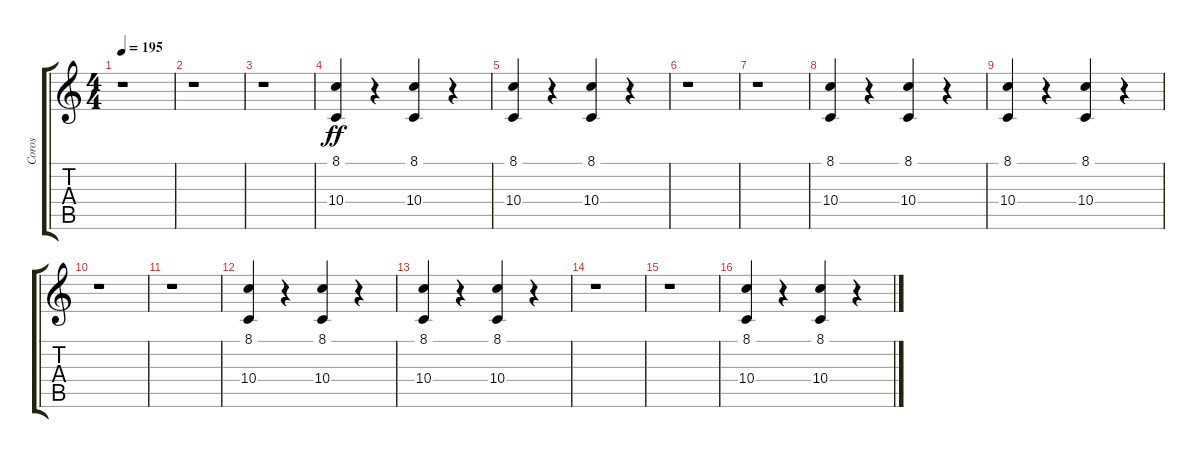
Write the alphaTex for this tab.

\track ("Coros" "Coros") {instrument orchestrahit}
\staff {score tabs}
\tuning (E4 B3 G3 D3 A2 E2) {hide}
\ts (4 4)
\tempo 195
\clef g2
\ks c
r.1{dy f} |
r.1 |
r.1 |
(8.1 10.4).4{dy ff} r.4 (8.1 10.4).4 r.4 |
(8.1 10.4).4 r.4 (8.1 10.4).4 r.4 |
r.1 |
r.1 |
(8.1 10.4).4 r.4 (8.1 10.4).4 r.4 |
(8.1 10.4).4 r.4 (8.1 10.4).4 r.4 |
r.1 |
r.1 |
(8.1 10.4).4 r.4 (8.1 10.4).4 r.4 |
(8.1 10.4).4 r.4 (8.1 10.4).4 r.4 |
r.1 |
r.1 |
(8.1 10.4).4 r.4 (8.1 10.4).4 r.4
